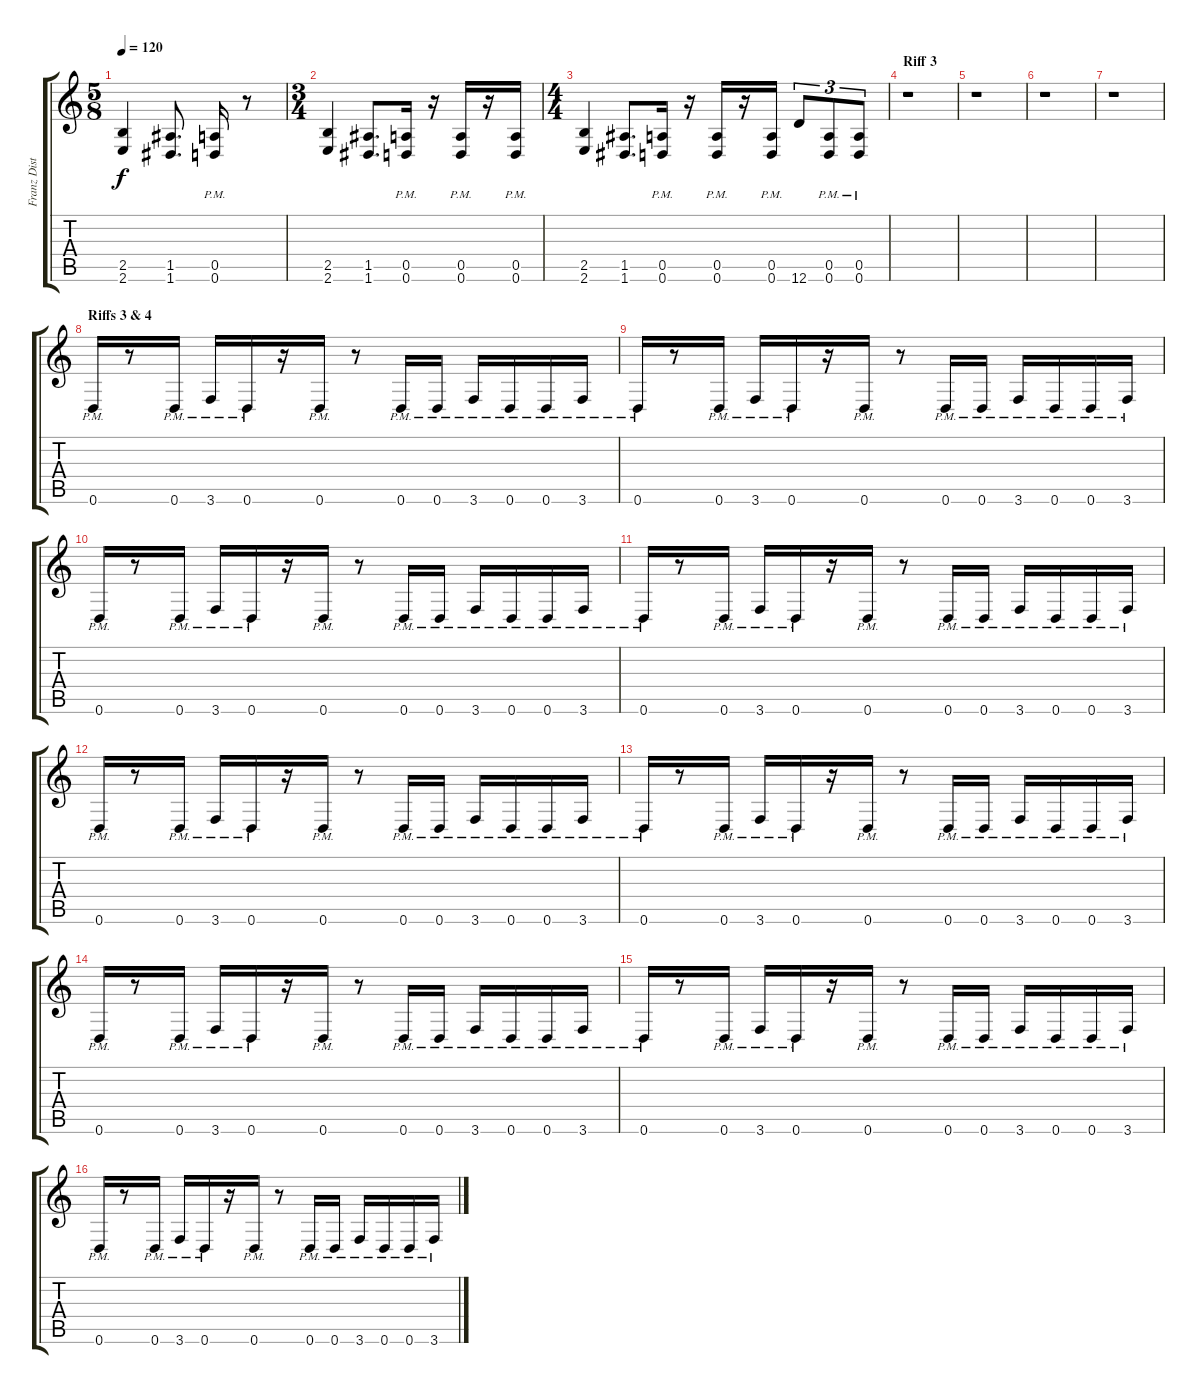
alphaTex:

\track ("Franz Distortion" "Franz Dist") {instrument distortionguitar}
\staff {score tabs}
\tuning (E4 B3 G3 D3 A2 D2) {hide}
\ts (5 8)
\tempo 120
\clef g2
\ks c
(2.5 2.6).4{dy f} (1.5 1.6).8{d} (0.5{pm} 0.6{pm}).16 r.8 |
\ts (3 4)
(2.5 2.6).4 (1.5 1.6).8{d} (0.5{pm} 0.6{pm}).16 r.16 (0.5{pm} 0.6{pm}).16 r.16 (0.5{pm} 0.6{pm}).16 |
\ts (4 4)
(2.5 2.6).4 (1.5 1.6).8{d} (0.5{pm} 0.6{pm}).16 r.16 (0.5{pm} 0.6{pm}).16 r.16 (0.5{pm} 0.6{pm}).16 12.6.8{tu (3 2)} (0.5{pm} 0.6{pm}).8{tu (3 2)} (0.5{pm} 0.6{pm}).8{tu (3 2)} |
\section ("" "Riff 3")
r.1 |
r.1 |
r.1 |
r.1 |
\section ("" "Riffs 3 & 4")
0.6{pm}.16 r.8 0.6{pm}.16 3.6{pm}.16 0.6{pm}.16 r.16 0.6{pm}.16 r.8 0.6{pm}.16 0.6{pm}.16 3.6{pm}.16 0.6{pm}.16 0.6{pm}.16 3.6{pm}.16 |
0.6{pm}.16 r.8 0.6{pm}.16 3.6{pm}.16 0.6{pm}.16 r.16 0.6{pm}.16 r.8 0.6{pm}.16 0.6{pm}.16 3.6{pm}.16 0.6{pm}.16 0.6{pm}.16 3.6{pm}.16 |
0.6{pm}.16 r.8 0.6{pm}.16 3.6{pm}.16 0.6{pm}.16 r.16 0.6{pm}.16 r.8 0.6{pm}.16 0.6{pm}.16 3.6{pm}.16 0.6{pm}.16 0.6{pm}.16 3.6{pm}.16 |
0.6{pm}.16 r.8 0.6{pm}.16 3.6{pm}.16 0.6{pm}.16 r.16 0.6{pm}.16 r.8 0.6{pm}.16 0.6{pm}.16 3.6{pm}.16 0.6{pm}.16 0.6{pm}.16 3.6{pm}.16 |
0.6{pm}.16 r.8 0.6{pm}.16 3.6{pm}.16 0.6{pm}.16 r.16 0.6{pm}.16 r.8 0.6{pm}.16 0.6{pm}.16 3.6{pm}.16 0.6{pm}.16 0.6{pm}.16 3.6{pm}.16 |
0.6{pm}.16 r.8 0.6{pm}.16 3.6{pm}.16 0.6{pm}.16 r.16 0.6{pm}.16 r.8 0.6{pm}.16 0.6{pm}.16 3.6{pm}.16 0.6{pm}.16 0.6{pm}.16 3.6{pm}.16 |
0.6{pm}.16 r.8 0.6{pm}.16 3.6{pm}.16 0.6{pm}.16 r.16 0.6{pm}.16 r.8 0.6{pm}.16 0.6{pm}.16 3.6{pm}.16 0.6{pm}.16 0.6{pm}.16 3.6{pm}.16 |
0.6{pm}.16 r.8 0.6{pm}.16 3.6{pm}.16 0.6{pm}.16 r.16 0.6{pm}.16 r.8 0.6{pm}.16 0.6{pm}.16 3.6{pm}.16 0.6{pm}.16 0.6{pm}.16 3.6{pm}.16 |
0.6{pm}.16 r.8 0.6{pm}.16 3.6{pm}.16 0.6{pm}.16 r.16 0.6{pm}.16 r.8 0.6{pm}.16 0.6{pm}.16 3.6{pm}.16 0.6{pm}.16 0.6{pm}.16 3.6{pm}.16
